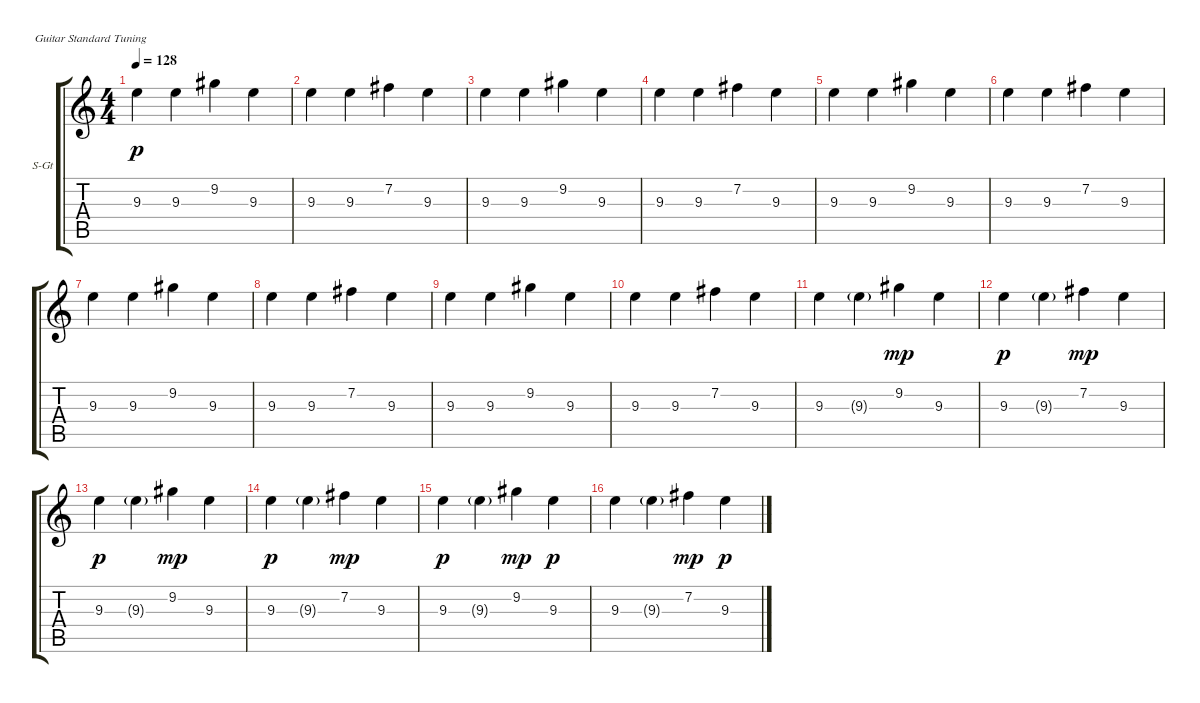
\defaultSystemsLayout 4
\bracketExtendMode groupsimilarinstruments
\firstSystemTrackNameOrientation horizontal
\otherSystemsTrackNameOrientation horizontal
\track ("перебор" "S-Gt") {instrument acousticguitarsteel}
\staff {score tabs}
\tuning (E4 B3 G3 D3 A2 E2)
\ts (4 4)
\tempo 128
\clef g2
\ks c
9.3.4{dy p} 9.3.4 9.2.4 9.3.4 |
9.3.4 9.3.4 7.2.4 9.3.4 |
9.3.4 9.3.4 9.2.4 9.3.4 |
9.3.4 9.3.4 7.2.4 9.3.4 |
9.3.4 9.3.4 9.2.4 9.3.4 |
9.3.4 9.3.4 7.2.4 9.3.4 |
9.3.4 9.3.4 9.2.4 9.3.4 |
9.3.4 9.3.4 7.2.4 9.3.4 |
9.3.4 9.3.4 9.2.4 9.3.4 |
9.3.4 9.3.4 7.2.4 9.3.4 |
9.3.4 9.3{g}.4 9.2.4{dy mp} 9.3.4 |
9.3.4{dy p} 9.3{g}.4 7.2.4{dy mp} 9.3.4 |
9.3.4{dy p} 9.3{g}.4 9.2.4{dy mp} 9.3.4 |
9.3.4{dy p} 9.3{g}.4 7.2.4{dy mp} 9.3.4 |
9.3.4{dy p} 9.3{g}.4 9.2.4{dy mp} 9.3.4{dy p} |
9.3.4 9.3{g}.4 7.2.4{dy mp} 9.3.4{dy p}
